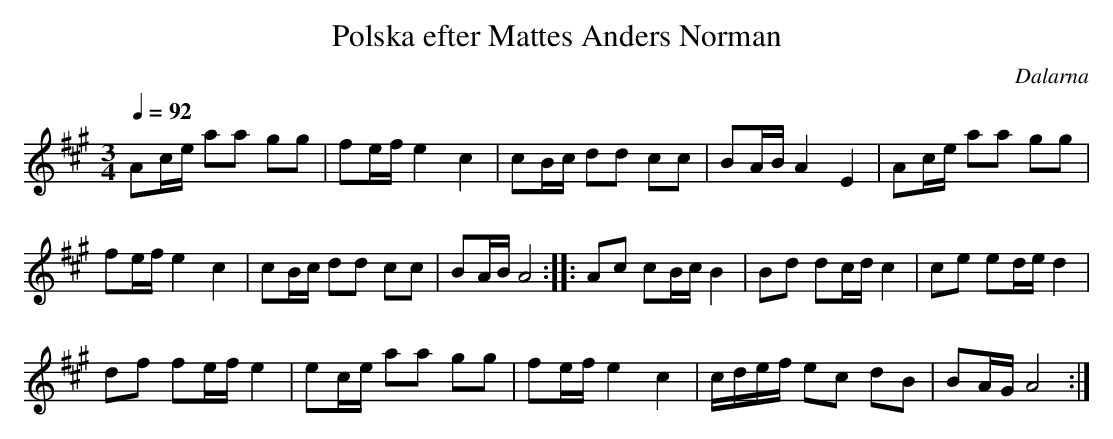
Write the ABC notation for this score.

X:1
T:Polska efter Mattes Anders Norman
O:Dalarna
Q:1/4=92
M:3/4
L:1/8
K:A
Ac/e/ aa gg | fe/f/ e2 c2 | cB/c/ dd cc | BA/B/ A2 E2 | Ac/e/ aa gg |
fe/f/ e2 c2 | cB/c/ dd cc | BA/B/ A4 :: Ac cB/c/ B2 | Bd dc/d/ c2 | ce ed/e/ d2 |
df fe/f/ e2 | ec/e/ aa gg |¢fe/f/ e2 c2 | c/d/e/f/ ec dB | BA/G/ A4 :|]
